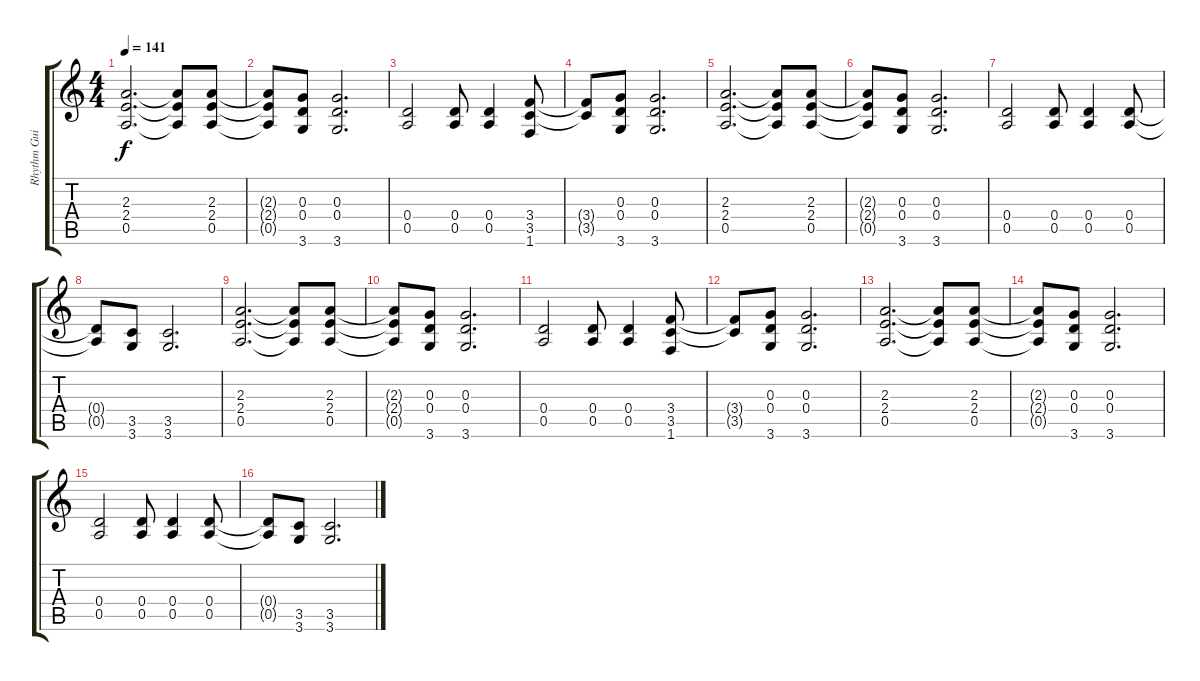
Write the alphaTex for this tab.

\track ("Rhythm Guitar" "Rhythm Gui") {instrument distortionguitar}
\staff {score tabs}
\tuning (E4 B3 G3 D3 A2 E2) {hide}
\ts (4 4)
\tempo 141
\clef g2
\ks c
(2.3 2.4 0.5).2{d dy f} (2.3{t} 2.4{t} 0.5{t}).8 (2.3 2.4 0.5).8 |
(2.3{t} 2.4{t} 0.5{t}).8 (0.3 0.4 3.6).8 (0.3 0.4 3.6).2{d} |
(0.4 0.5).2 (0.4 0.5).8 (0.4 0.5).4 (3.4 3.5 1.6).8 |
(3.4{t} 3.5{t}).8 (0.3 0.4 3.6).8 (0.3 0.4 3.6).2{d} |
(2.3 2.4 0.5).2{d} (2.3{t} 2.4{t} 0.5{t}).8 (2.3 2.4 0.5).8 |
(2.3{t} 2.4{t} 0.5{t}).8 (0.3 0.4 3.6).8 (0.3 0.4 3.6).2{d} |
(0.4 0.5).2 (0.4 0.5).8 (0.4 0.5).4 (0.4 0.5).8 |
(0.4{t} 0.5{t}).8 (3.5 3.6).8 (3.5 3.6).2{d} |
(2.3 2.4 0.5).2{d} (2.3{t} 2.4{t} 0.5{t}).8 (2.3 2.4 0.5).8 |
(2.3{t} 2.4{t} 0.5{t}).8 (0.3 0.4 3.6).8 (0.3 0.4 3.6).2{d} |
(0.4 0.5).2 (0.4 0.5).8 (0.4 0.5).4 (3.4 3.5 1.6).8 |
(3.4{t} 3.5{t}).8 (0.3 0.4 3.6).8 (0.3 0.4 3.6).2{d} |
(2.3 2.4 0.5).2{d} (2.3{t} 2.4{t} 0.5{t}).8 (2.3 2.4 0.5).8 |
(2.3{t} 2.4{t} 0.5{t}).8 (0.3 0.4 3.6).8 (0.3 0.4 3.6).2{d} |
(0.4 0.5).2 (0.4 0.5).8 (0.4 0.5).4 (0.4 0.5).8 |
(0.4{t} 0.5{t}).8 (3.5 3.6).8 (3.5 3.6).2{d}
